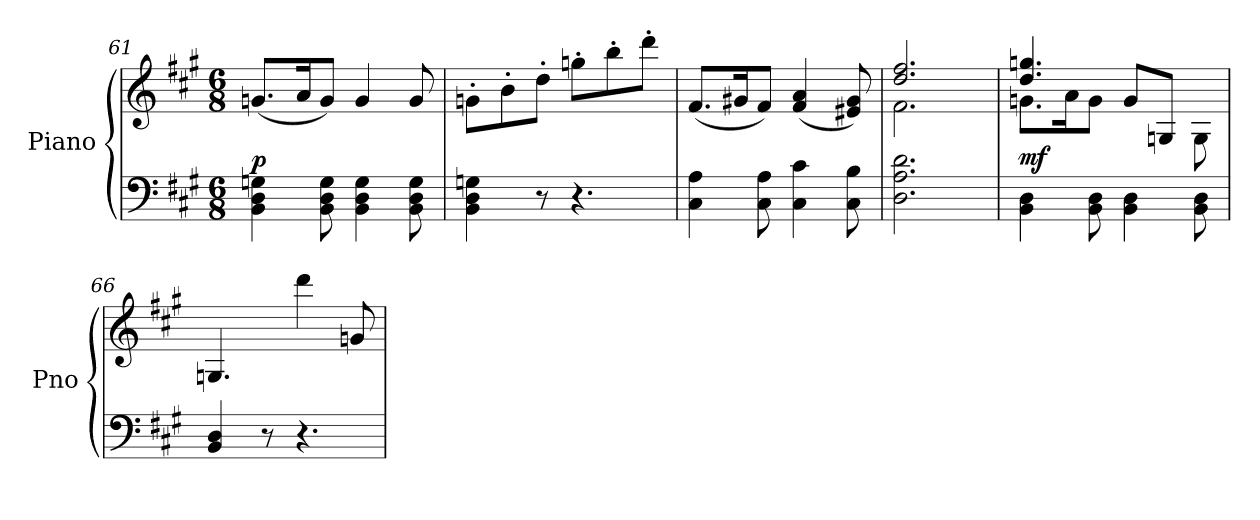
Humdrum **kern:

**kern	**kern	**dynam
*part1	*part1	*part1
*staff2	*staff1	*staff1/2
*I"Piano	*	*
*I'Pno	*	*
*clefF4	*clefG2	*
*k[f#c#g#]	*k[f#c#g#]	*
*M6/8	*M6/8	*
=61	=61	=61
!	!	!LO:DY:a=2
4BB\ 4D\ 4Gn\	(<8.gn/L	p
.	16a/K	.
8BB\ 8D\ 8G\	8g/J)	.
4BB\ 4D\ 4G\	4g/	.
8BB\ 8D\ 8G\	8g/	.
=62	=62	=62
4BB\ 4D\ 4Gn\	8gn'\L	.
.	8b'\	.
8r	8dd'\J	.
4.r	8ggn'\L	.
.	8bb'\	.
.	8ddd'\J	.
!!LO:LB:g=z
=63	=63	=63
4C#\ 4A\	(<8.f#/L	.
.	16g#X/K	.
8C#\ 8A\	8f#/J)	.
4C#\ 4c#\	(<4f#/ 4a/	.
8C#\ 8B\	8e#X/ 8g#/)	.
=64	=64	=64
*	*^	*
2.D\ 2.A\ 2.d\	2.dd/ 2.ff#/	2.f#\	.
=65	=65	=65	=65
!	!	!	!LO:DY:a=2
4BB\ 4D\	8.gn\L	4.dd/ 4.ggn/	mf
.	16a\K	.	.
8BB\ 8D\	8g\J	.	.
4BB\ 4D\	8g/L	4.ryy	.
.	8Gn/J	.	.
8BB\ 8D\	8G\	.	.
*	*v	*v	*
=66	=66	=66
4BB/ 4D/	4.Gn/	.
8r	.	.
4.r	4ddd\	.
.	8gn/	.
=	=	=
*-	*-	*-
